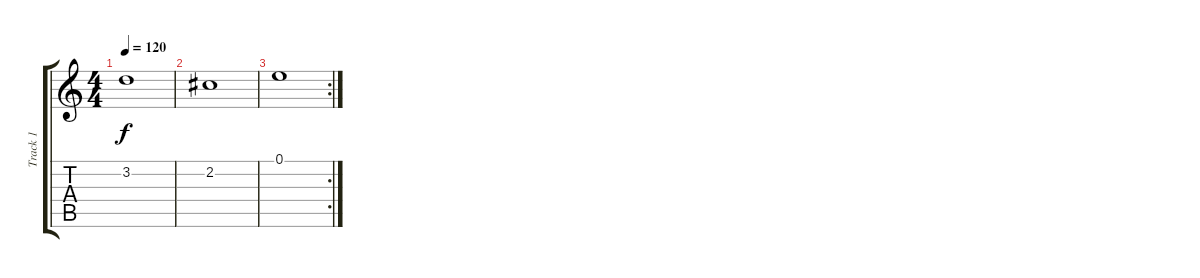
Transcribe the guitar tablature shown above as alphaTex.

\track ("Track 1" "Track 1") {instrument acousticguitarsteel}
\staff {score tabs}
\tuning (E4 B3 G3 D3 A2 E2) {hide}
\ts (4 4)
\tempo 120
\clef g2
\ks c
3.2.1{dy f instrument acousticguitarsteel} |
2.2.1 |
\rc 2
0.1.1
